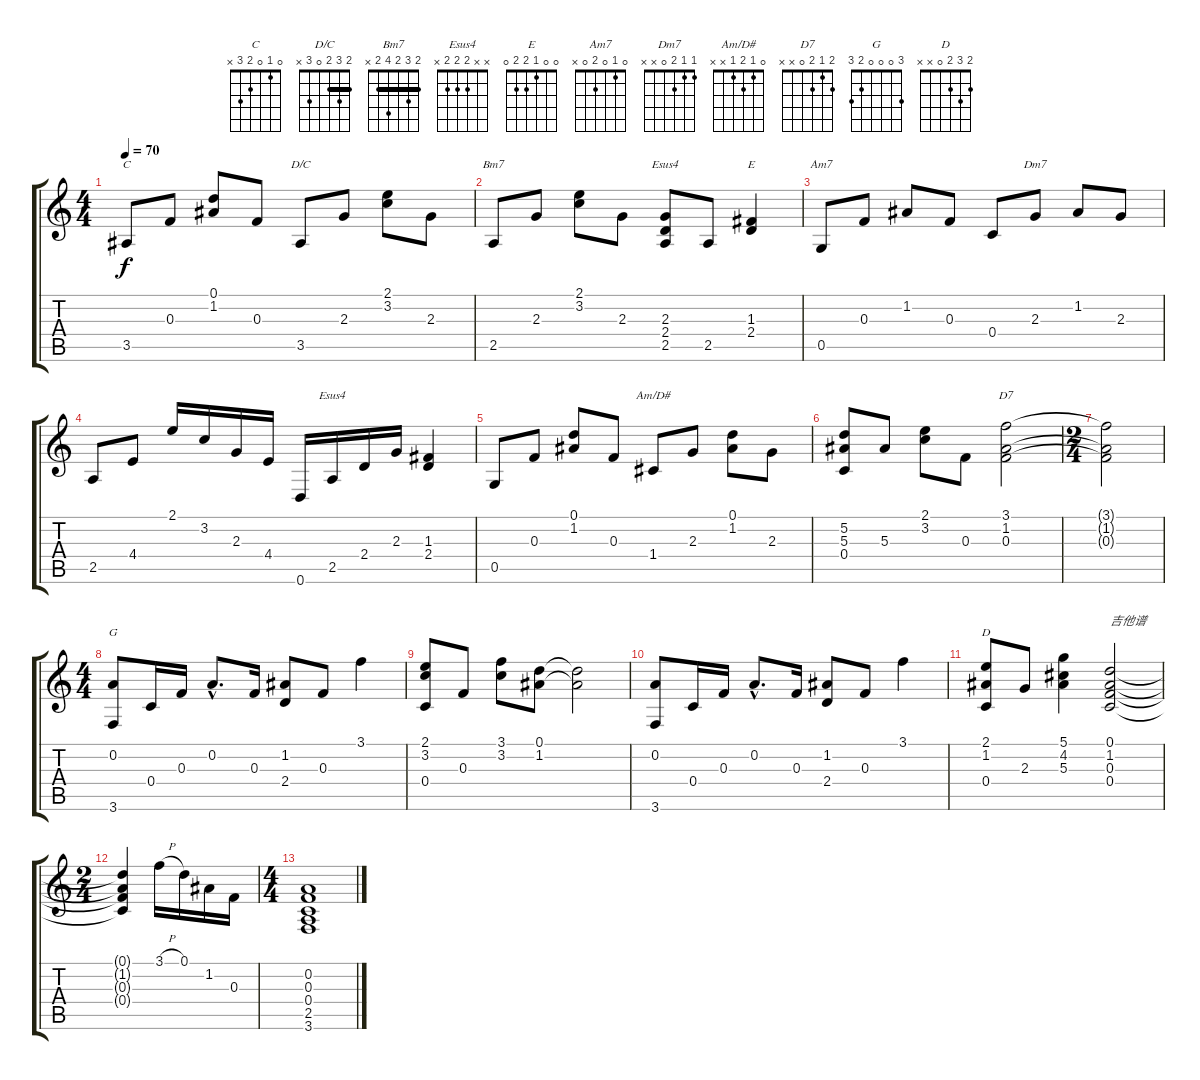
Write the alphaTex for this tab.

\track "" {instrument acousticguitarnylon}
\staff {score tabs}
\tuning (D4 A3 F3 C3 G2 D2) {hide}
\chord ("C" 0 1 0 2 3 x)
\chord ("D/C" 2 3 2 0 3 x) {barre 2}
\chord ("Bm7" 2 3 2 4 2 x) {barre 2}
\chord ("Esus4" 0 0 2 2 2 0)
\chord ("E" 0 0 1 2 2 0)
\chord ("Am7" 0 1 0 2 0 x)
\chord ("Dm7" 1 1 2 0 x x)
\chord ("Esus4" x x 2 2 2 x)
\chord ("Am/D#" 0 1 2 1 x x)
\chord ("D7" 2 1 2 0 x x)
\chord ("G" 3 0 0 0 2 3)
\chord ("D" 2 3 2 0 x x)
\ts (4 4)
\tempo 70
\clef g2
\ks c
3.5.8{ch "C" dy f} 0.3.8 (0.1 1.2).8 0.3.8 3.5.8{ch "D/C"} 2.3.8 (2.1 3.2).8 2.3.8 |
2.5.8{ch "Bm7"} 2.3.8 (2.1 3.2).8 2.3.8 (2.3 2.4 2.5).8{ch "Esus4"} 2.5.8 (1.3 2.4).4{ch "E"} |
0.5.8{ch "Am7"} 0.3.8 1.2.8 0.3.8 0.4.8 2.3.8{ch "Dm7"} 1.2.8 2.3.8 |
2.5.8 4.4.8 2.1.16 3.2.16 2.3.16 4.4.16 0.6.16 2.5.16{ch "Esus4"} 2.4.16 2.3.16 (1.3 2.4).4 |
0.5.8 0.3.8 (0.1 1.2).8 0.3.8 1.4.8{ch "Am/D#"} 2.3.8 (0.1 1.2).8 2.3.8 |
(5.2 5.3 0.4).8 5.3.8 (2.1 3.2).8 0.3.8 (3.1 1.2 0.3).2{ch "D7"} |
\ts (2 4)
(3.1{t} 1.2{t} 0.3{t}).2 |
\ts (4 4)
(0.2 3.6).8{ch "G"} 0.4.16 0.3.16 0.2{hac}.8{d} 0.3.16 (1.2 2.4).8 0.3.8 3.1.4 |
(2.1 3.2 0.4).8 0.3.8 (3.1 3.2).8 (0.1 1.2).8 (0.1{t} 1.2{t}).2 |
(0.2 3.6).8 0.4.16 0.3.16 0.2{hac}.8{d} 0.3.16 (1.2 2.4).8 0.3.8 3.1.4 |
(2.1 1.2 0.4).8{ch "D"} 2.3.8 (5.1 4.2 5.3).4 (0.1 1.2 0.3 0.4).2{txt "吉他谱"} |
\ts (2 4)
(0.1{t} 1.2{t} 0.3{t} 0.4{t}).4 3.1{h}.16 0.1.16 1.2.16 0.3.16 |
\ts (4 4)
(0.2 0.3 0.4 2.5 3.6).1
